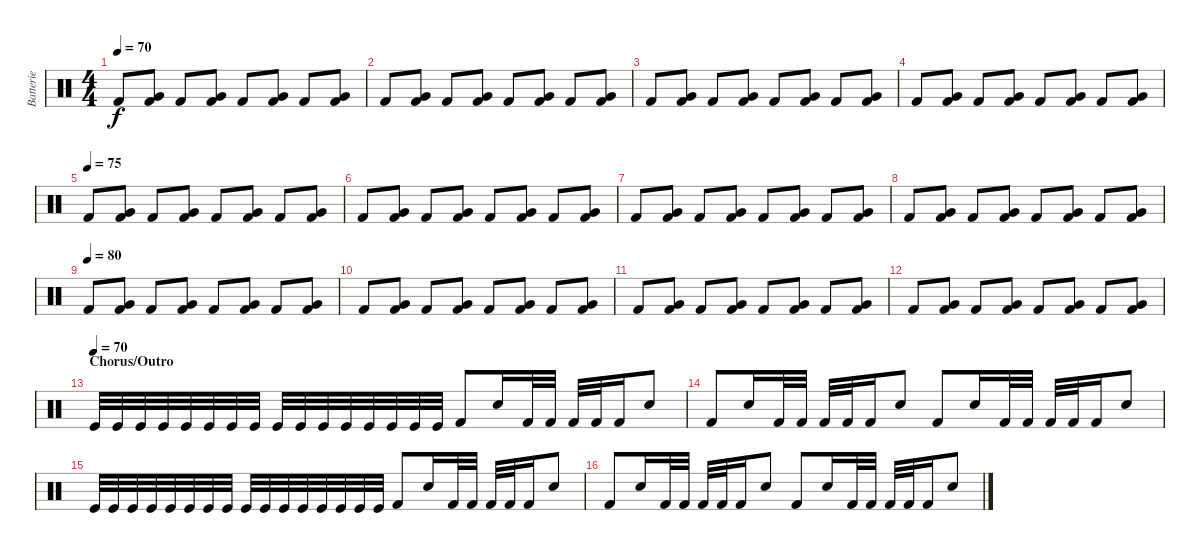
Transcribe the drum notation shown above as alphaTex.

\track ("Batterie" "Batterie") {instrument percussion}
\staff {score}
\articulation defaults
\ts (4 4)
\tempo 70
\clef neutral
\ks c "Kick (hit) 2".8{dy f}
("Kick (hit) 2" "Very Low Tom (hit)").8 "Kick (hit) 2".8 ("Kick (hit) 2" "Very Low Tom (hit)").8 "Kick (hit) 2".8 ("Kick (hit) 2" "Very Low Tom (hit)").8 "Kick (hit) 2".8 ("Kick (hit) 2" "Very Low Tom (hit)").8 |
"Kick (hit) 2".8 ("Kick (hit) 2" "Very Low Tom (hit)").8 "Kick (hit) 2".8 ("Kick (hit) 2" "Very Low Tom (hit)").8 "Kick (hit) 2".8 ("Kick (hit) 2" "Very Low Tom (hit)").8 "Kick (hit) 2".8 ("Kick (hit) 2" "Very Low Tom (hit)").8 |
"Kick (hit) 2".8 ("Kick (hit) 2" "Very Low Tom (hit)").8 "Kick (hit) 2".8 ("Kick (hit) 2" "Very Low Tom (hit)").8 "Kick (hit) 2".8 ("Kick (hit) 2" "Very Low Tom (hit)").8 "Kick (hit) 2".8 ("Kick (hit) 2" "Very Low Tom (hit)").8 |
"Kick (hit) 2".8 ("Kick (hit) 2" "Very Low Tom (hit)").8 "Kick (hit) 2".8 ("Kick (hit) 2" "Very Low Tom (hit)").8 "Kick (hit) 2".8 ("Kick (hit) 2" "Very Low Tom (hit)").8 "Kick (hit) 2".8 ("Kick (hit) 2" "Very Low Tom (hit)").8 |
\tempo (75)
"Kick (hit) 2".8 ("Kick (hit) 2" "Very Low Tom (hit)").8 "Kick (hit) 2".8 ("Kick (hit) 2" "Very Low Tom (hit)").8 "Kick (hit) 2".8 ("Kick (hit) 2" "Very Low Tom (hit)").8 "Kick (hit) 2".8 ("Kick (hit) 2" "Very Low Tom (hit)").8 |
"Kick (hit) 2".8 ("Kick (hit) 2" "Very Low Tom (hit)").8 "Kick (hit) 2".8 ("Kick (hit) 2" "Very Low Tom (hit)").8 "Kick (hit) 2".8 ("Kick (hit) 2" "Very Low Tom (hit)").8 "Kick (hit) 2".8 ("Kick (hit) 2" "Very Low Tom (hit)").8 |
"Kick (hit) 2".8 ("Kick (hit) 2" "Very Low Tom (hit)").8 "Kick (hit) 2".8 ("Kick (hit) 2" "Very Low Tom (hit)").8 "Kick (hit) 2".8 ("Kick (hit) 2" "Very Low Tom (hit)").8 "Kick (hit) 2".8 ("Kick (hit) 2" "Very Low Tom (hit)").8 |
"Kick (hit) 2".8 ("Kick (hit) 2" "Very Low Tom (hit)").8 "Kick (hit) 2".8 ("Kick (hit) 2" "Very Low Tom (hit)").8 "Kick (hit) 2".8 ("Kick (hit) 2" "Very Low Tom (hit)").8 "Kick (hit) 2".8 ("Kick (hit) 2" "Very Low Tom (hit)").8 |
\tempo (80)
"Kick (hit) 2".8 ("Kick (hit) 2" "Very Low Tom (hit)").8 "Kick (hit) 2".8 ("Kick (hit) 2" "Very Low Tom (hit)").8 "Kick (hit) 2".8 ("Kick (hit) 2" "Very Low Tom (hit)").8 "Kick (hit) 2".8 ("Kick (hit) 2" "Very Low Tom (hit)").8 |
"Kick (hit) 2".8 ("Kick (hit) 2" "Very Low Tom (hit)").8 "Kick (hit) 2".8 ("Kick (hit) 2" "Very Low Tom (hit)").8 "Kick (hit) 2".8 ("Kick (hit) 2" "Very Low Tom (hit)").8 "Kick (hit) 2".8 ("Kick (hit) 2" "Very Low Tom (hit)").8 |
"Kick (hit) 2".8 ("Kick (hit) 2" "Very Low Tom (hit)").8 "Kick (hit) 2".8 ("Kick (hit) 2" "Very Low Tom (hit)").8 "Kick (hit) 2".8 ("Kick (hit) 2" "Very Low Tom (hit)").8 "Kick (hit) 2".8 ("Kick (hit) 2" "Very Low Tom (hit)").8 |
"Kick (hit) 2".8 ("Kick (hit) 2" "Very Low Tom (hit)").8 "Kick (hit) 2".8 ("Kick (hit) 2" "Very Low Tom (hit)").8 "Kick (hit) 2".8 ("Kick (hit) 2" "Very Low Tom (hit)").8 "Kick (hit) 2".8 ("Kick (hit) 2" "Very Low Tom (hit)").8 |
\section ("" "Chorus/Outro")
\tempo (70)
"Kick (hit)".32 "Kick (hit)".32 "Kick (hit)".32 "Kick (hit)".32 "Kick (hit)".32 "Kick (hit)".32 "Kick (hit)".32 "Kick (hit)".32 "Kick (hit)".32 "Kick (hit)".32 "Kick (hit)".32 "Kick (hit)".32 "Kick (hit)".32 "Kick (hit)".32 "Kick (hit)".32 "Kick (hit)".32 "Kick (hit) 2".8 "Snare (hit) 2".16 "Kick (hit) 2".32 "Kick (hit) 2".32 "Kick (hit) 2".32 "Kick (hit) 2".32 "Kick (hit) 2".16 "Snare (hit) 2".8 |
"Kick (hit) 2".8 "Snare (hit) 2".16 "Kick (hit) 2".32 "Kick (hit) 2".32 "Kick (hit) 2".32 "Kick (hit) 2".32 "Kick (hit) 2".16 "Snare (hit) 2".8 "Kick (hit) 2".8 "Snare (hit) 2".16 "Kick (hit) 2".32 "Kick (hit) 2".32 "Kick (hit) 2".32 "Kick (hit) 2".32 "Kick (hit) 2".16 "Snare (hit) 2".8 |
"Kick (hit)".32 "Kick (hit)".32 "Kick (hit)".32 "Kick (hit)".32 "Kick (hit)".32 "Kick (hit)".32 "Kick (hit)".32 "Kick (hit)".32 "Kick (hit)".32 "Kick (hit)".32 "Kick (hit)".32 "Kick (hit)".32 "Kick (hit)".32 "Kick (hit)".32 "Kick (hit)".32 "Kick (hit)".32 "Kick (hit) 2".8 "Snare (hit) 2".16 "Kick (hit) 2".32 "Kick (hit) 2".32 "Kick (hit) 2".32 "Kick (hit) 2".32 "Kick (hit) 2".16 "Snare (hit) 2".8 |
"Kick (hit) 2".8 "Snare (hit) 2".16 "Kick (hit) 2".32 "Kick (hit) 2".32 "Kick (hit) 2".32 "Kick (hit) 2".32 "Kick (hit) 2".16 "Snare (hit) 2".8 "Kick (hit) 2".8 "Snare (hit) 2".16 "Kick (hit) 2".32 "Kick (hit) 2".32 "Kick (hit) 2".32 "Kick (hit) 2".32 "Kick (hit) 2".16 "Snare (hit) 2".8
